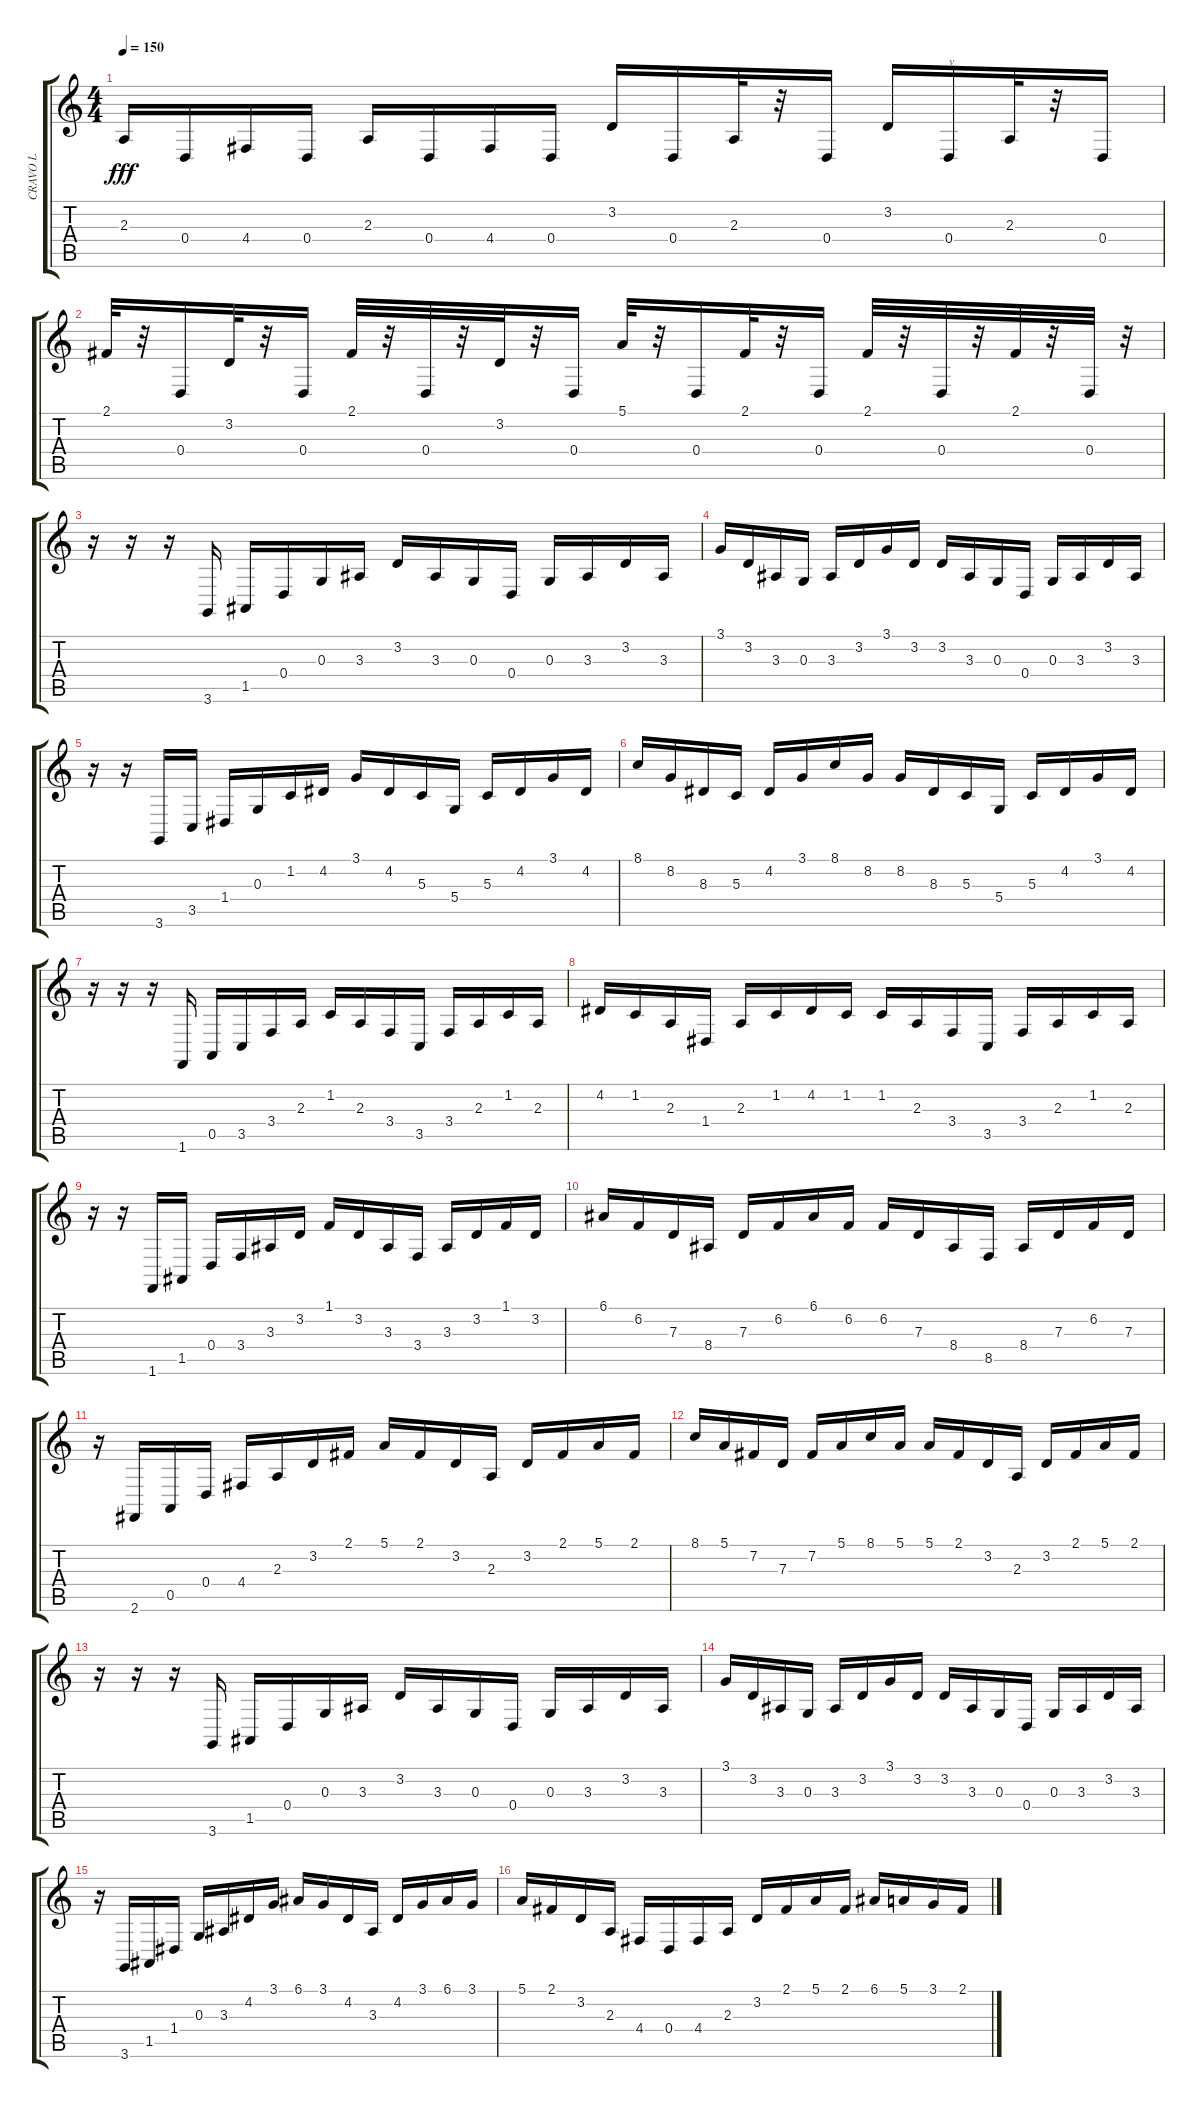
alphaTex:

\track ("CRAVO L" "CRAVO L") {instrument harpsichord}
\staff {score tabs}
\tuning (E4 B3 G3 D3 A2 E2) {hide}
\ts (4 4)
\tempo 150
\clef g2
\ks c
2.3.16{dy fff} 0.4.16 4.4.16 0.4.16 2.3.16 0.4.16 4.4.16 0.4.16 3.2.16 0.4.16 2.3.32 r.32 0.4.16 3.2.16 0.4.16{txt "v"} 2.3.32 r.32 0.4.16 |
2.1.32 r.32 0.4.16 3.2.32 r.32 0.4.16 2.1.32 r.32 0.4.32 r.32 3.2.32 r.32 0.4.16 5.1.32 r.32 0.4.16 2.1.32 r.32 0.4.16 2.1.32 r.32 0.4.32 r.32 2.1.32 r.32 0.4.32 r.32 |
r.16 r.16 r.16 3.6.16 1.5.16 0.4.16 0.3.16 3.3.16 3.2.16 3.3.16 0.3.16 0.4.16 0.3.16 3.3.16 3.2.16 3.3.16 |
3.1.16 3.2.16 3.3.16 0.3.16 3.3.16 3.2.16 3.1.16 3.2.16 3.2.16 3.3.16 0.3.16 0.4.16 0.3.16 3.3.16 3.2.16 3.3.16 |
r.16 r.16 3.6.16 3.5.16 1.4.16 0.3.16 1.2.16 4.2.16 3.1.16 4.2.16 5.3.16 5.4.16 5.3.16 4.2.16 3.1.16 4.2.16 |
8.1.16 8.2.16 8.3.16 5.3.16 4.2.16 3.1.16 8.1.16 8.2.16 8.2.16 8.3.16 5.3.16 5.4.16 5.3.16 4.2.16 3.1.16 4.2.16 |
r.16 r.16 r.16 1.6.16 0.5.16 3.5.16 3.4.16 2.3.16 1.2.16 2.3.16 3.4.16 3.5.16 3.4.16 2.3.16 1.2.16 2.3.16 |
4.2.16 1.2.16 2.3.16 1.4.16 2.3.16 1.2.16 4.2.16 1.2.16 1.2.16 2.3.16 3.4.16 3.5.16 3.4.16 2.3.16 1.2.16 2.3.16 |
r.16 r.16 1.6.16 1.5.16 0.4.16 3.4.16 3.3.16 3.2.16 1.1.16 3.2.16 3.3.16 3.4.16 3.3.16 3.2.16 1.1.16 3.2.16 |
6.1.16 6.2.16 7.3.16 8.4.16 7.3.16 6.2.16 6.1.16 6.2.16 6.2.16 7.3.16 8.4.16 8.5.16 8.4.16 7.3.16 6.2.16 7.3.16 |
r.16 2.6.16 0.5.16 0.4.16 4.4.16 2.3.16 3.2.16 2.1.16 5.1.16 2.1.16 3.2.16 2.3.16 3.2.16 2.1.16 5.1.16 2.1.16 |
8.1.16 5.1.16 7.2.16 7.3.16 7.2.16 5.1.16 8.1.16 5.1.16 5.1.16 2.1.16 3.2.16 2.3.16 3.2.16 2.1.16 5.1.16 2.1.16 |
r.16 r.16 r.16 3.6.16 1.5.16 0.4.16 0.3.16 3.3.16 3.2.16 3.3.16 0.3.16 0.4.16 0.3.16 3.3.16 3.2.16 3.3.16 |
3.1.16 3.2.16 3.3.16 0.3.16 3.3.16 3.2.16 3.1.16 3.2.16 3.2.16 3.3.16 0.3.16 0.4.16 0.3.16 3.3.16 3.2.16 3.3.16 |
r.16 3.6.16 1.5.16 1.4.16 0.3.16 3.3.16 4.2.16 3.1.16 6.1.16 3.1.16 4.2.16 3.3.16 4.2.16 3.1.16 6.1.16 3.1.16 |
5.1.16 2.1.16 3.2.16 2.3.16 4.4.16 0.4.16 4.4.16 2.3.16 3.2.16 2.1.16 5.1.16 2.1.16 6.1.16 5.1.16 3.1.16 2.1.16
